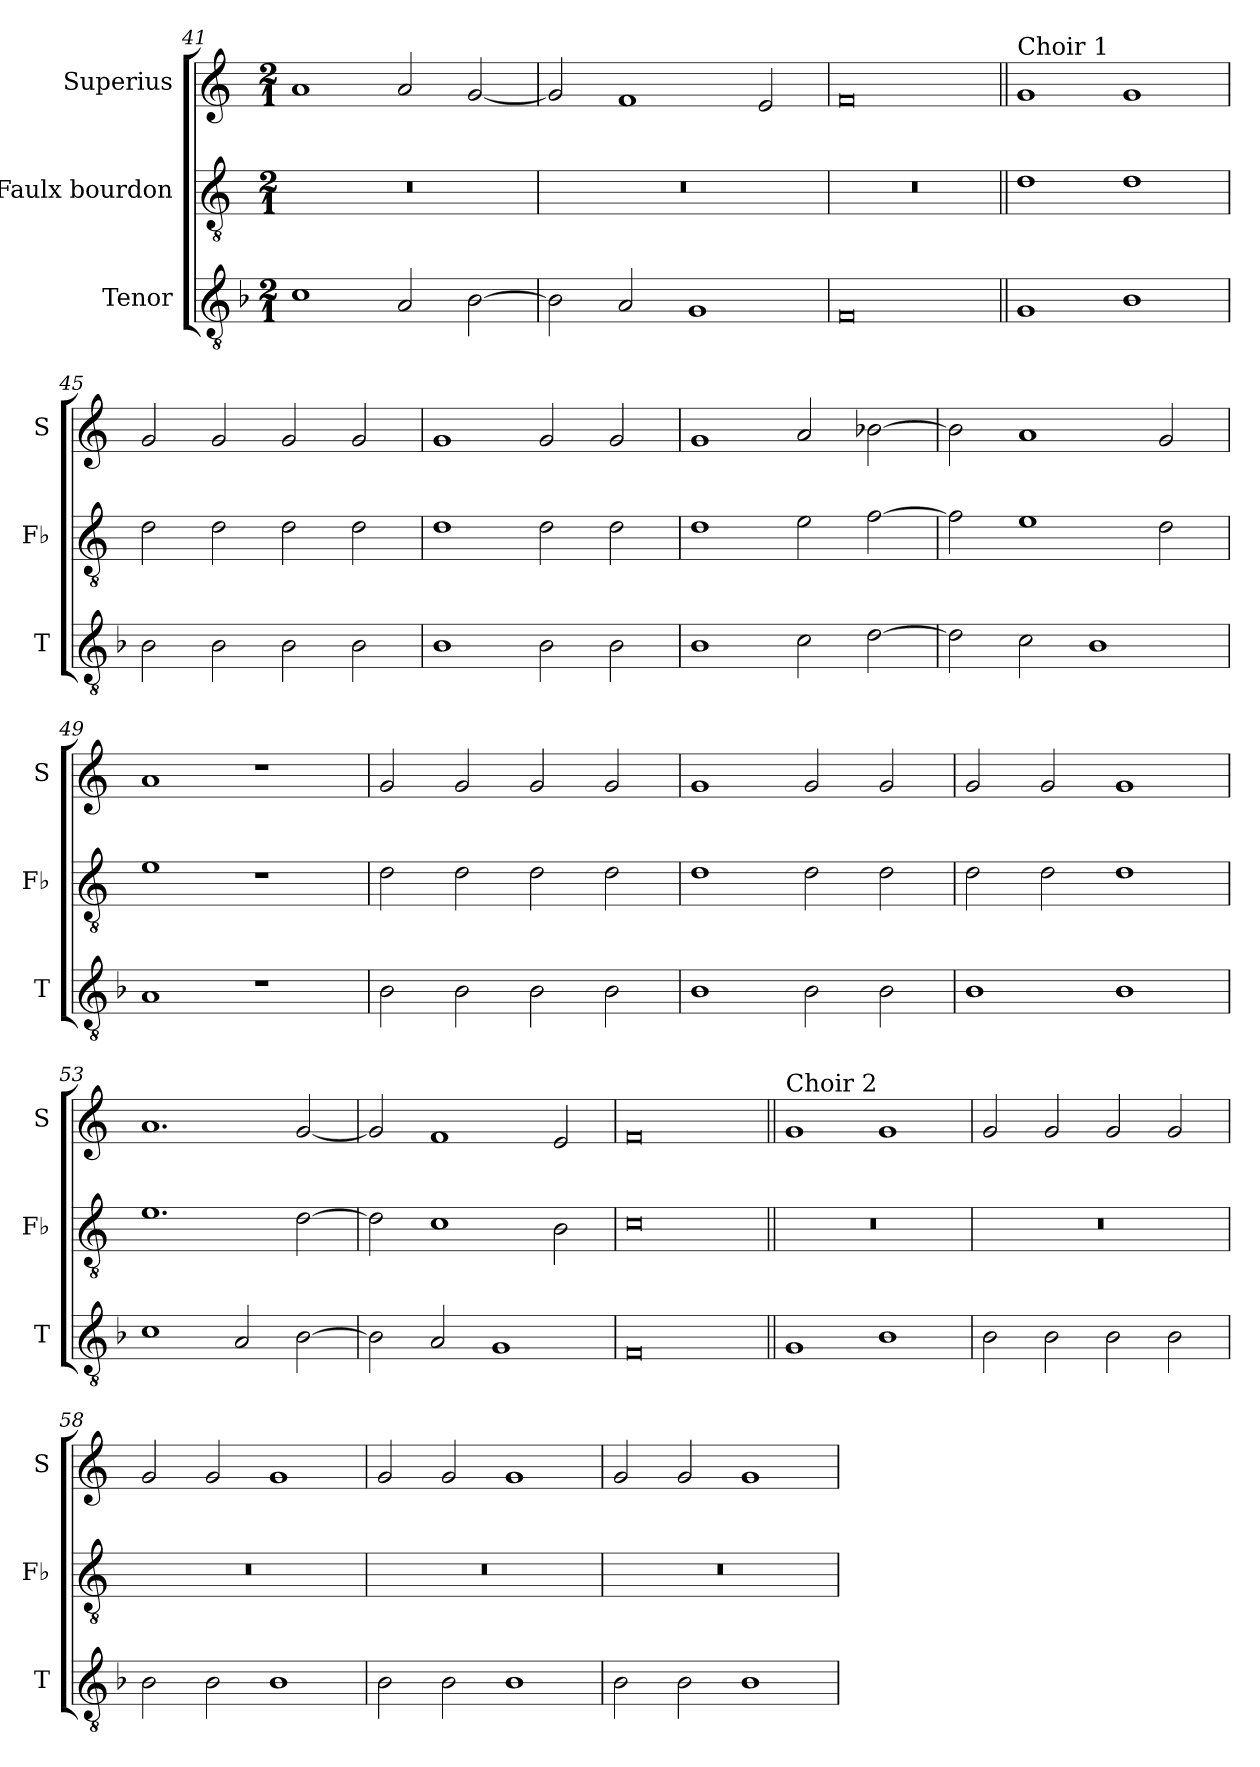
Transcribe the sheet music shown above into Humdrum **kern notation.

**kern	**kern	**kern
*part3	*part2	*part1
*staff3	*staff2	*staff1
*I"Tenor	*I"Faulx bourdon	*I"Superius
*I'T	*I'Fb	*I'S
*clefGv2	*clefGv2	*clefG2
*k[b-]	*k[]	*k[]
*M2/1	*M2/1	*M2/1
=41	=41	=41
1c	0r	1a
2A/	.	2a/
[2B-\	.	[2g/
=42	=42	=42
2B-\]	0r	2g/]
2A/	.	1f
1G	.	.
.	.	2e/
=43	=43	=43
0F	0r	0f
=44||	=44||	=44||
!	!	!LO:TX:a:t=Choir 1
1G	1d	1g
1B-	1d	1g
=45	=45	=45
2B-\	2d\	2g/
2B-\	2d\	2g/
2B-\	2d\	2g/
2B-\	2d\	2g/
=46	=46	=46
1B-	1d	1g
2B-\	2d\	2g/
2B-\	2d\	2g/
=47	=47	=47
1B-	1d	1g
2c\	2e\	2a/
[2d\	[2f\	[2b-X\
=48	=48	=48
2d\]	2f\]	2b-\]
2c\	1e	1a
1B-	.	.
.	2d\	2g/
=49	=49	=49
1A	1e	1a
1r	1r	1r
=50	=50	=50
2B-\	2d\	2g/
2B-\	2d\	2g/
2B-\	2d\	2g/
2B-\	2d\	2g/
=51	=51	=51
1B-	1d	1g
2B-\	2d\	2g/
2B-\	2d\	2g/
=52	=52	=52
1B-	2d\	2g/
.	2d\	2g/
1B-	1d	1g
=53	=53	=53
1c	1.e	1.a
2A/	.	.
[2B-\	[2d\	[2g/
=54	=54	=54
2B-\]	2d\]	2g/]
2A/	1c	1f
1G	.	.
.	2B\	2e/
=55	=55	=55
0F	0c	0f
=56||	=56||	=56||
!	!	!LO:TX:a:t=Choir 2
1G	0r	1g
1B-	.	1g
=57	=57	=57
2B-\	0r	2g/
2B-\	.	2g/
2B-\	.	2g/
2B-\	.	2g/
=58	=58	=58
2B-\	0r	2g/
2B-\	.	2g/
1B-	.	1g
=59	=59	=59
2B-\	0r	2g/
2B-\	.	2g/
1B-	.	1g
=60	=60	=60
2B-\	0r	2g/
2B-\	.	2g/
1B-	.	1g
=	=	=
*-	*-	*-
